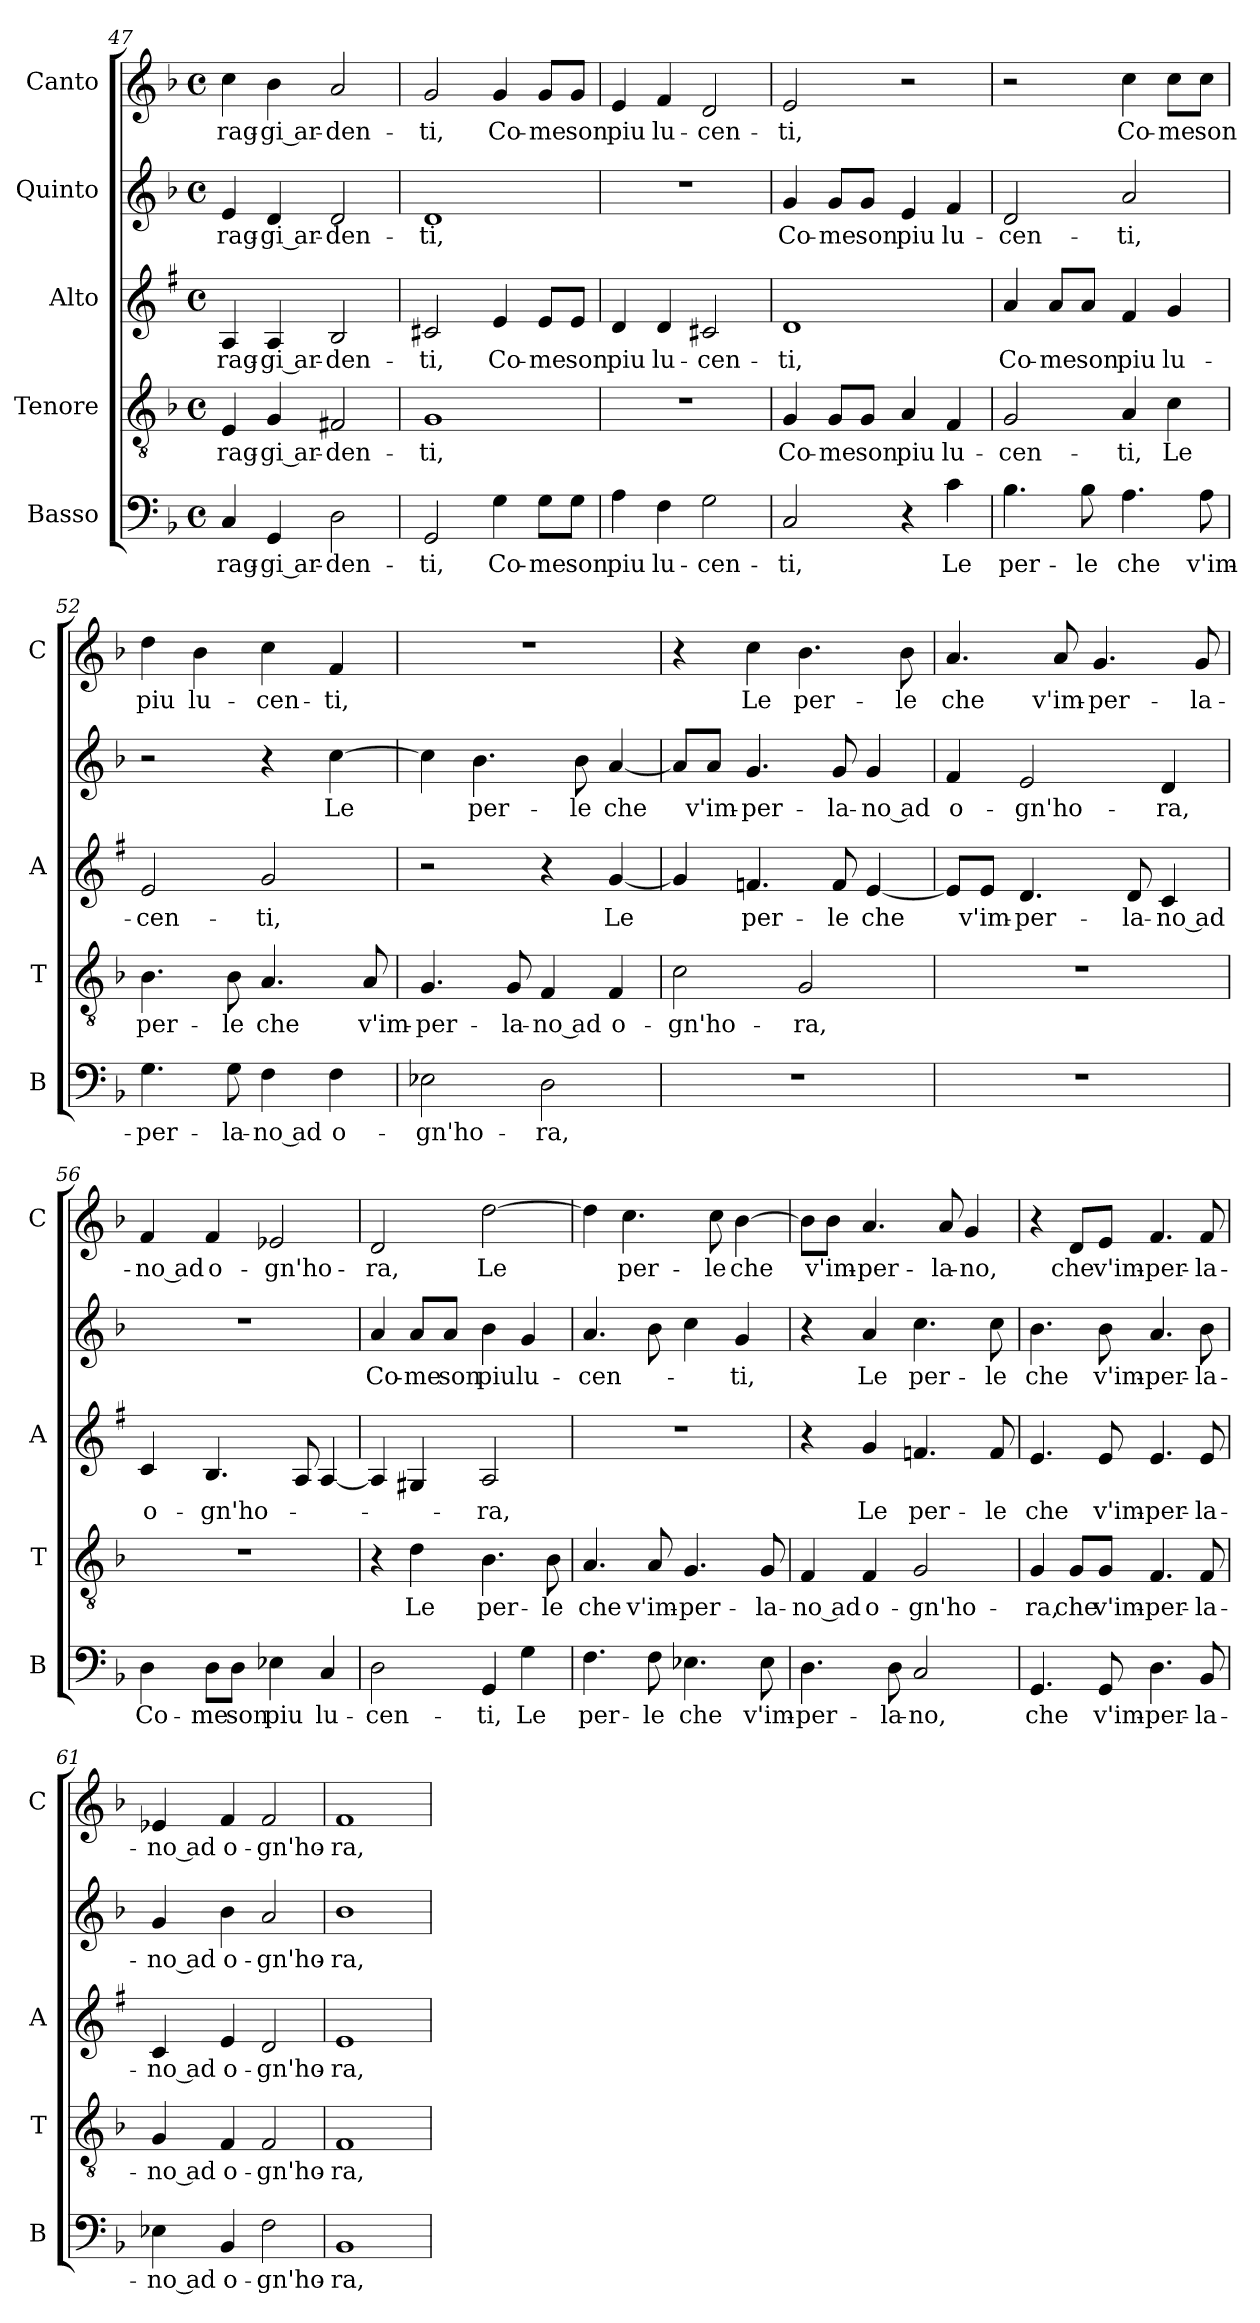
**kern	**text	**kern	**text	**kern	**text	**kern	**text	**kern	**text
*part5	*part5	*part4	*part4	*part3	*part3	*part2	*part2	*part1	*part1
*staff5	*staff5	*staff4	*staff4	*staff3	*staff3	*staff2	*staff2	*staff1	*staff1
*I"Basso	*	*I"Tenore	*	*I"Alto	*	*I"Quinto	*	*I"Canto	*
*I'B	*	*I'T	*	*I'A	*	*	*	*I'C	*
!!LO:LB:g=z
*clefF4	*	*clefGv2	*	*clefG2	*	*clefG2	*	*clefG2	*
*	*	*	*	*ITrd1c2	*	*	*	*	*
*k[b-]	*	*k[b-]	*	*k[b-]	*	*k[b-]	*	*k[b-]	*
*F:	*	*F:	*	*F:	*	*F:	*	*F:	*
*M4/4	*	*M4/4	*	*M4/4	*	*M4/4	*	*M4/4	*
*met(c)	*	*met(c)	*	*met(c)	*	*met(c)	*	*met(c)	*
=47	=47	=47	=47	=47	=47	=47	=47	=47	=47
!	!LO:LY:b	!	!LO:LY:b	!	!LO:LY:b	!	!LO:LY:b	!	!LO:LY:b
4C/	rag-	4E/	rag-	4G/	rag-	4e/	rag-	4cc\	rag-
!	!LO:LY:b	!	!LO:LY:b	!	!LO:LY:b	!	!LO:LY:b	!	!LO:LY:b
4GG/	-gi ar-	4G/	-gi ar-	4G/	-gi ar-	4d/	-gi ar-	4b-\	-gi ar-
!	!LO:LY:b	!	!LO:LY:b	!	!LO:LY:b	!	!LO:LY:b	!	!LO:LY:b
2D\	-den-	2F#X/	-den-	2A/	-den-	2d/	-den-	2a/	-den-
=48	=48	=48	=48	=48	=48	=48	=48	=48	=48
!	!LO:LY:b	!	!LO:LY:b	!	!LO:LY:b	!	!LO:LY:b	!	!LO:LY:b
2GG/	-ti,	1G	-ti,	2Bn/	-ti,	1d	-ti,	2g/	-ti,
!	!LO:LY:b	!	!	!	!LO:LY:b	!	!	!	!LO:LY:b
4G\	Co-	.	.	4d/	Co-	.	.	4g/	Co-
!	!LO:LY:b	!	!	!	!LO:LY:b	!	!	!	!LO:LY:b
8G\L	-me	.	.	8d/L	-me	.	.	8g/L	-me
!	!LO:LY:b	!	!	!	!LO:LY:b	!	!	!	!LO:LY:b
8G\J	son	.	.	8d/J	son	.	.	8g/J	son
=49	=49	=49	=49	=49	=49	=49	=49	=49	=49
!	!LO:LY:b	!	!	!	!LO:LY:b	!	!	!	!LO:LY:b
4A\	piu	1r	.	4c/	piu	1r	.	4e/	piu
!	!LO:LY:b	!	!	!	!LO:LY:b	!	!	!	!LO:LY:b
4F\	lu-	.	.	4c/	lu-	.	.	4f/	lu-
!	!LO:LY:b	!	!	!	!LO:LY:b	!	!	!	!LO:LY:b
2G\	-cen-	.	.	2Bn/	-cen-	.	.	2d/	-cen-
=50	=50	=50	=50	=50	=50	=50	=50	=50	=50
!	!LO:LY:b	!	!LO:LY:b	!	!LO:LY:b	!	!LO:LY:b	!	!LO:LY:b
2C/	-ti,	4G/	Co-	1c	-ti,	4g/	Co-	2e/	-ti,
!	!	!	!LO:LY:b	!	!	!	!LO:LY:b	!	!
.	.	8G/L	-me	.	.	8g/L	-me	.	.
!	!	!	!LO:LY:b	!	!	!	!LO:LY:b	!	!
.	.	8G/J	son	.	.	8g/J	son	.	.
!	!	!	!LO:LY:b	!	!	!	!LO:LY:b	!	!
4r	.	4A/	piu	.	.	4e/	piu	2r	.
!	!LO:LY:b	!	!LO:LY:b	!	!	!	!LO:LY:b	!	!
4c\	Le	4F/	lu-	.	.	4f/	lu-	.	.
=51	=51	=51	=51	=51	=51	=51	=51	=51	=51
!	!LO:LY:b	!	!LO:LY:b	!	!LO:LY:b	!	!LO:LY:b	!	!
4.B-\	per-	2G/	-cen-	4g/	Co-	2d/	-cen-	2r	.
!	!	!	!	!	!LO:LY:b	!	!	!	!
.	.	.	.	8g/L	-me	.	.	.	.
!	!LO:LY:b	!	!	!	!LO:LY:b	!	!	!	!
8B-\	-le	.	.	8g/J	son	.	.	.	.
!	!LO:LY:b	!	!LO:LY:b	!	!LO:LY:b	!	!LO:LY:b	!	!LO:LY:b
4.A\	che	4A/	-ti,	4e/	piu	2a/	-ti,	4cc\	Co-
!	!	!	!LO:LY:b	!	!LO:LY:b	!	!	!	!LO:LY:b
.	.	4c\	Le	4f/	lu-	.	.	8cc\L	-me
!	!LO:LY:b	!	!	!	!	!	!	!	!LO:LY:b
8A\	v'im-	.	.	.	.	.	.	8cc\J	son
=52	=52	=52	=52	=52	=52	=52	=52	=52	=52
!	!LO:LY:b	!	!LO:LY:b	!	!LO:LY:b	!	!	!	!LO:LY:b
4.G\	-per-	4.B-\	per-	2d/	-cen-	2r	.	4dd\	piu
!	!	!	!	!	!	!	!	!	!LO:LY:b
.	.	.	.	.	.	.	.	4b-\	lu-
!	!LO:LY:b	!	!LO:LY:b	!	!	!	!	!	!
8G\	-la-	8B-\	-le	.	.	.	.	.	.
!	!LO:LY:b	!	!LO:LY:b	!	!LO:LY:b	!	!	!	!LO:LY:b
4F\	-no ad	4.A/	che	2f/	-ti,	4r	.	4cc\	-cen-
!	!LO:LY:b	!	!	!	!	!	!LO:LY:b	!	!LO:LY:b
4F\	o-	.	.	.	.	[4cc\	Le	4f/	-ti,
!	!	!	!LO:LY:b	!	!	!	!	!	!
.	.	8A/	v'im-	.	.	.	.	.	.
!!LO:LB:g=z
=53	=53	=53	=53	=53	=53	=53	=53	=53	=53
!	!LO:LY:b	!	!LO:LY:b	!	!	!	!	!	!
2E-X\	-gn'ho-	4.G/	-per-	2r	.	4cc\]	.	1r	.
!	!	!	!	!	!	!	!LO:LY:b	!	!
.	.	.	.	.	.	4.b-\	per-	.	.
!	!	!	!LO:LY:b	!	!	!	!	!	!
.	.	8G/	-la-	.	.	.	.	.	.
!	!LO:LY:b	!	!LO:LY:b	!	!	!	!	!	!
2D\	-ra,	4F/	-no ad	4r	.	.	.	.	.
!	!	!	!	!	!	!	!LO:LY:b	!	!
.	.	.	.	.	.	8b-\	-le	.	.
!	!	!	!LO:LY:b	!	!LO:LY:b	!	!LO:LY:b	!	!
.	.	4F/	o-	[4f/	Le	[4a/	che	.	.
=54	=54	=54	=54	=54	=54	=54	=54	=54	=54
!	!	!	!LO:LY:b	!	!	!	!	!	!
1r	.	2c\	-gn'ho-	4f/]	.	8a/L]	.	4r	.
!	!	!	!	!	!	!	!LO:LY:b	!	!
.	.	.	.	.	.	8a/J	v'im-	.	.
!	!	!	!	!	!LO:LY:b	!	!LO:LY:b	!	!LO:LY:b
.	.	.	.	4.e-X/	per-	4.g/	-per-	4cc\	Le
!	!	!	!LO:LY:b	!	!	!	!	!	!LO:LY:b
.	.	2G/	-ra,	.	.	.	.	4.b-\	per-
!	!	!	!	!	!LO:LY:b	!	!LO:LY:b	!	!
.	.	.	.	8e-/	-le	8g/	-la-	.	.
!	!	!	!	!	!LO:LY:b	!	!LO:LY:b	!	!
.	.	.	.	[4d/	che	4g/	-no ad	.	.
!	!	!	!	!	!	!	!	!	!LO:LY:b
.	.	.	.	.	.	.	.	8b-\	-le
=55	=55	=55	=55	=55	=55	=55	=55	=55	=55
!	!	!	!	!	!	!	!LO:LY:b	!	!LO:LY:b
1r	.	1r	.	8d/L]	.	4f/	o-	4.a/	che
!	!	!	!	!	!LO:LY:b	!	!	!	!
.	.	.	.	8d/J	v'im-	.	.	.	.
!	!	!	!	!	!LO:LY:b	!	!LO:LY:b	!	!
.	.	.	.	4.c/	-per-	2e/	-gn'ho-	.	.
!	!	!	!	!	!	!	!	!	!LO:LY:b
.	.	.	.	.	.	.	.	8a/	v'im-
!	!	!	!	!	!	!	!	!	!LO:LY:b
.	.	.	.	.	.	.	.	4.g/	-per-
!	!	!	!	!	!LO:LY:b	!	!	!	!
.	.	.	.	8c/	-la-	.	.	.	.
!	!	!	!	!	!LO:LY:b	!	!LO:LY:b	!	!
.	.	.	.	4B-/	-no ad	4d/	-ra,	.	.
!	!	!	!	!	!	!	!	!	!LO:LY:b
.	.	.	.	.	.	.	.	8g/	-la-
=56	=56	=56	=56	=56	=56	=56	=56	=56	=56
!	!LO:LY:b	!	!	!	!LO:LY:b	!	!	!	!LO:LY:b
4D\	Co-	1r	.	4B-/	o-	1r	.	4f/	-no ad
!	!LO:LY:b	!	!	!	!LO:LY:b	!	!	!	!LO:LY:b
8D\L	-me	.	.	4.A/	-gn'ho-	.	.	4f/	o-
!	!LO:LY:b	!	!	!	!	!	!	!	!
8D\J	son	.	.	.	.	.	.	.	.
!	!LO:LY:b	!	!	!	!	!	!	!	!LO:LY:b
4E-X\	piu	.	.	.	.	.	.	2e-X/	-gn'ho-
.	.	.	.	8G/	.	.	.	.	.
!	!LO:LY:b	!	!	!	!	!	!	!	!
4C/	lu-	.	.	[4G/	.	.	.	.	.
=57	=57	=57	=57	=57	=57	=57	=57	=57	=57
!	!LO:LY:b	!	!	!	!	!	!LO:LY:b	!	!LO:LY:b
2D\	-cen-	4r	.	4G/]	.	4a/	Co-	2d/	-ra,
!	!	!	!LO:LY:b	!	!	!	!LO:LY:b	!	!
.	.	4d\	Le	4F#X/	.	8a/L	-me	.	.
!	!	!	!	!	!	!	!LO:LY:b	!	!
.	.	.	.	.	.	8a/J	son	.	.
!	!LO:LY:b	!	!LO:LY:b	!	!LO:LY:b	!	!LO:LY:b	!	!LO:LY:b
4GG/	-ti,	4.B-\	per-	2G/	-ra,	4b-\	piu	[2dd\	Le
!	!LO:LY:b	!	!	!	!	!	!LO:LY:b	!	!
4G\	Le	.	.	.	.	4g/	lu-	.	.
!	!	!	!LO:LY:b	!	!	!	!	!	!
.	.	8B-\	-le	.	.	.	.	.	.
!!LO:PB:g=z
=58	=58	=58	=58	=58	=58	=58	=58	=58	=58
!	!LO:LY:b	!	!LO:LY:b	!	!	!	!LO:LY:b	!	!
4.F\	per-	4.A/	che	1r	.	4.a/	-cen-	4dd\]	.
!	!	!	!	!	!	!	!	!	!LO:LY:b
.	.	.	.	.	.	.	.	4.cc\	per-
!	!LO:LY:b	!	!LO:LY:b	!	!	!	!	!	!
8F\	-le	8A/	v'im-	.	.	8b-\	.	.	.
!	!LO:LY:b	!	!LO:LY:b	!	!	!	!	!	!
4.E-X\	che	4.G/	-per-	.	.	4cc\	.	.	.
!	!	!	!	!	!	!	!	!	!LO:LY:b
.	.	.	.	.	.	.	.	8cc\	-le
!	!	!	!	!	!	!	!LO:LY:b	!	!LO:LY:b
.	.	.	.	.	.	4g/	-ti,	[4b-\	che
!	!LO:LY:b	!	!LO:LY:b	!	!	!	!	!	!
8E-\	v'im-	8G/	-la-	.	.	.	.	.	.
=59	=59	=59	=59	=59	=59	=59	=59	=59	=59
!	!LO:LY:b	!	!LO:LY:b	!	!	!	!	!	!
4.D\	-per-	4F/	-no ad	4r	.	4r	.	8b-\L]	.
!	!	!	!	!	!	!	!	!	!LO:LY:b
.	.	.	.	.	.	.	.	8b-\J	v'im-
!	!	!	!LO:LY:b	!	!LO:LY:b	!	!LO:LY:b	!	!LO:LY:b
.	.	4F/	o-	4f/	Le	4a/	Le	4.a/	-per-
!	!LO:LY:b	!	!	!	!	!	!	!	!
8D\	-la-	.	.	.	.	.	.	.	.
!	!LO:LY:b	!	!LO:LY:b	!	!LO:LY:b	!	!LO:LY:b	!	!
2C/	-no,	2G/	-gn'ho-	4.e-X/	per-	4.cc\	per-	.	.
!	!	!	!	!	!	!	!	!	!LO:LY:b
.	.	.	.	.	.	.	.	8a/	-la-
!	!	!	!	!	!	!	!	!	!LO:LY:b
.	.	.	.	.	.	.	.	4g/	-no,
!	!	!	!	!	!LO:LY:b	!	!LO:LY:b	!	!
.	.	.	.	8e-/	-le	8cc\	-le	.	.
=60	=60	=60	=60	=60	=60	=60	=60	=60	=60
!	!LO:LY:b	!	!LO:LY:b	!	!LO:LY:b	!	!LO:LY:b	!	!
4.GG/	che	4G/	-ra,	4.d/	che	4.b-\	che	4r	.
!	!	!	!LO:LY:b	!	!	!	!	!	!LO:LY:b
.	.	8G/L	che	.	.	.	.	8d/L	che
!	!LO:LY:b	!	!LO:LY:b	!	!LO:LY:b	!	!LO:LY:b	!	!LO:LY:b
8GG/	v'im-	8G/J	v'im-	8d/	v'im-	8b-\	v'im-	8e/J	v'im-
!	!LO:LY:b	!	!LO:LY:b	!	!LO:LY:b	!	!LO:LY:b	!	!LO:LY:b
4.D\	-per-	4.F/	-per-	4.d/	-per-	4.a/	-per-	4.f/	-per-
!	!LO:LY:b	!	!LO:LY:b	!	!LO:LY:b	!	!LO:LY:b	!	!LO:LY:b
8BB-/	-la-	8F/	-la-	8d/	-la-	8b-\	-la-	8f/	-la-
=61	=61	=61	=61	=61	=61	=61	=61	=61	=61
!	!LO:LY:b	!	!LO:LY:b	!	!LO:LY:b	!	!LO:LY:b	!	!LO:LY:b
4E-X\	-no ad	4G/	-no ad	4B-/	-no ad	4g/	-no ad	4e-X/	-no ad
!	!LO:LY:b	!	!LO:LY:b	!	!LO:LY:b	!	!LO:LY:b	!	!LO:LY:b
4BB-/	o-	4F/	o-	4d/	o-	4b-\	o-	4f/	o-
!	!LO:LY:b	!	!LO:LY:b	!	!LO:LY:b	!	!LO:LY:b	!	!LO:LY:b
2F\	-gn'ho-	2F/	-gn'ho-	2c/	-gn'ho-	2a/	-gn'ho-	2f/	-gn'ho-
=62	=62	=62	=62	=62	=62	=62	=62	=62	=62
!	!LO:LY:b	!	!LO:LY:b	!	!LO:LY:b	!	!LO:LY:b	!	!LO:LY:b
1BB-	-ra,	1F	-ra,	1d	-ra,	1b-	-ra,	1f	-ra,
=	=	=	=	=	=	=	=	=	=
*-	*-	*-	*-	*-	*-	*-	*-	*-	*-
